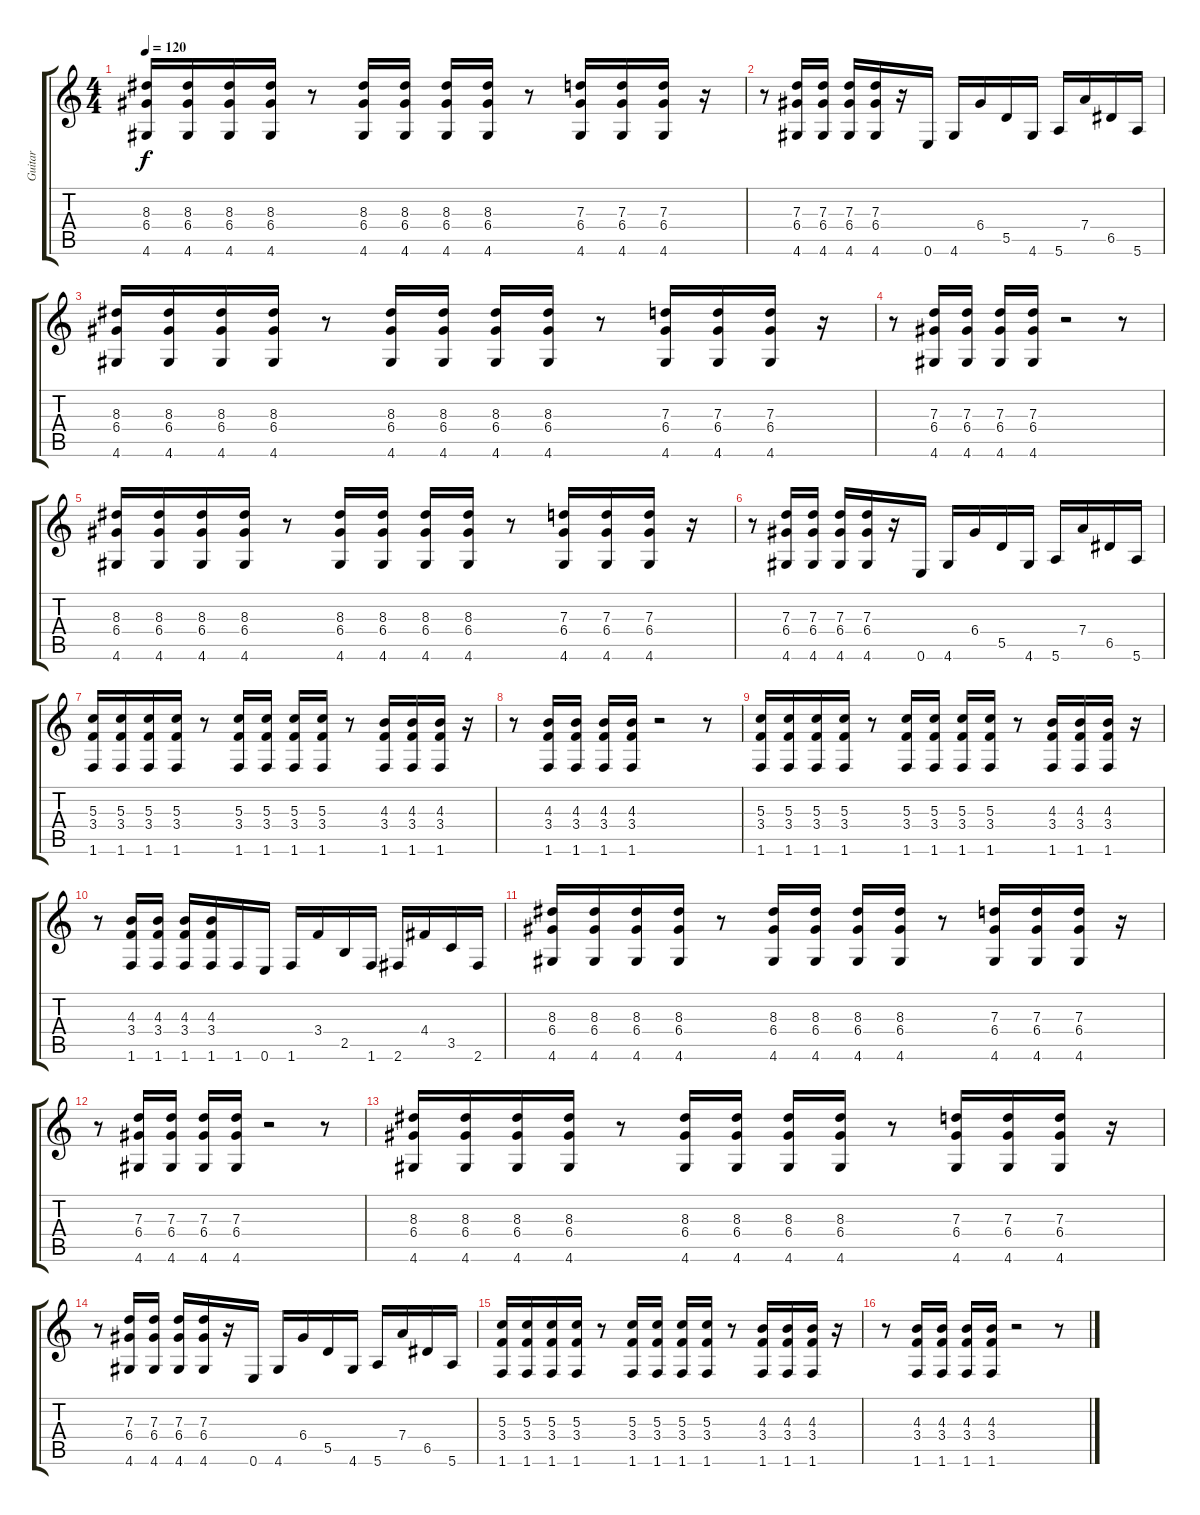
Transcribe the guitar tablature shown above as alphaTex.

\track ("Guitar" "Guitar") {instrument distortionguitar}
\staff {score tabs}
\tuning (E4 B3 G3 D3 A2 E2) {hide}
\ts (4 4)
\tempo 120
\tempo 110
\tempo 120
\clef g2
\ks c
(8.3 6.4 4.6).16{dy f instrument distortionguitar} (8.3 6.4 4.6).16 (8.3 6.4 4.6).16 (8.3 6.4 4.6).16 r.8 (8.3 6.4 4.6).16 (8.3 6.4 4.6).16 (8.3 6.4 4.6).16 (8.3 6.4 4.6).16 r.8 (7.3 6.4 4.6).16 (7.3 6.4 4.6).16 (7.3 6.4 4.6).16 r.16 |
r.8 (7.3 6.4 4.6).16 (7.3 6.4 4.6).16 (7.3 6.4 4.6).16 (7.3 6.4 4.6).16 r.16 0.6.16 4.6.16 6.4.16 5.5.16 4.6.16 5.6.16 7.4.16 6.5.16 5.6.16 |
(8.3 6.4 4.6).16 (8.3 6.4 4.6).16 (8.3 6.4 4.6).16 (8.3 6.4 4.6).16 r.8 (8.3 6.4 4.6).16 (8.3 6.4 4.6).16 (8.3 6.4 4.6).16 (8.3 6.4 4.6).16 r.8 (7.3 6.4 4.6).16 (7.3 6.4 4.6).16 (7.3 6.4 4.6).16 r.16 |
r.8 (7.3 6.4 4.6).16 (7.3 6.4 4.6).16 (7.3 6.4 4.6).16 (7.3 6.4 4.6).16 r.2 r.8 |
(8.3 6.4 4.6).16 (8.3 6.4 4.6).16 (8.3 6.4 4.6).16 (8.3 6.4 4.6).16 r.8 (8.3 6.4 4.6).16 (8.3 6.4 4.6).16 (8.3 6.4 4.6).16 (8.3 6.4 4.6).16 r.8 (7.3 6.4 4.6).16 (7.3 6.4 4.6).16 (7.3 6.4 4.6).16 r.16 |
r.8 (7.3 6.4 4.6).16 (7.3 6.4 4.6).16 (7.3 6.4 4.6).16 (7.3 6.4 4.6).16 r.16 0.6.16 4.6.16 6.4.16 5.5.16 4.6.16 5.6.16 7.4.16 6.5.16 5.6.16 |
(5.3 3.4 1.6).16 (5.3 3.4 1.6).16 (5.3 3.4 1.6).16 (5.3 3.4 1.6).16 r.8 (5.3 3.4 1.6).16 (5.3 3.4 1.6).16 (5.3 3.4 1.6).16 (5.3 3.4 1.6).16 r.8 (4.3 3.4 1.6).16 (4.3 3.4 1.6).16 (4.3 3.4 1.6).16 r.16 |
r.8 (4.3 3.4 1.6).16 (4.3 3.4 1.6).16 (4.3 3.4 1.6).16 (4.3 3.4 1.6).16 r.2 r.8 |
(5.3 3.4 1.6).16 (5.3 3.4 1.6).16 (5.3 3.4 1.6).16 (5.3 3.4 1.6).16 r.8 (5.3 3.4 1.6).16 (5.3 3.4 1.6).16 (5.3 3.4 1.6).16 (5.3 3.4 1.6).16 r.8 (4.3 3.4 1.6).16 (4.3 3.4 1.6).16 (4.3 3.4 1.6).16 r.16 |
r.8 (4.3 3.4 1.6).16 (4.3 3.4 1.6).16 (4.3 3.4 1.6).16 (4.3 3.4 1.6).16 1.6.16 0.6.16 1.6.16 3.4.16 2.5.16 1.6.16 2.6.16 4.4.16 3.5.16 2.6.16 |
(8.3 6.4 4.6).16 (8.3 6.4 4.6).16 (8.3 6.4 4.6).16 (8.3 6.4 4.6).16 r.8 (8.3 6.4 4.6).16 (8.3 6.4 4.6).16 (8.3 6.4 4.6).16 (8.3 6.4 4.6).16 r.8 (7.3 6.4 4.6).16 (7.3 6.4 4.6).16 (7.3 6.4 4.6).16 r.16 |
r.8 (7.3 6.4 4.6).16 (7.3 6.4 4.6).16 (7.3 6.4 4.6).16 (7.3 6.4 4.6).16 r.2 r.8 |
(8.3 6.4 4.6).16 (8.3 6.4 4.6).16 (8.3 6.4 4.6).16 (8.3 6.4 4.6).16 r.8 (8.3 6.4 4.6).16 (8.3 6.4 4.6).16 (8.3 6.4 4.6).16 (8.3 6.4 4.6).16 r.8 (7.3 6.4 4.6).16 (7.3 6.4 4.6).16 (7.3 6.4 4.6).16 r.16 |
r.8 (7.3 6.4 4.6).16 (7.3 6.4 4.6).16 (7.3 6.4 4.6).16 (7.3 6.4 4.6).16 r.16 0.6.16 4.6.16 6.4.16 5.5.16 4.6.16 5.6.16 7.4.16 6.5.16 5.6.16 |
(5.3 3.4 1.6).16 (5.3 3.4 1.6).16 (5.3 3.4 1.6).16 (5.3 3.4 1.6).16 r.8 (5.3 3.4 1.6).16 (5.3 3.4 1.6).16 (5.3 3.4 1.6).16 (5.3 3.4 1.6).16 r.8 (4.3 3.4 1.6).16 (4.3 3.4 1.6).16 (4.3 3.4 1.6).16 r.16 |
r.8 (4.3 3.4 1.6).16 (4.3 3.4 1.6).16 (4.3 3.4 1.6).16 (4.3 3.4 1.6).16 r.2 r.8
